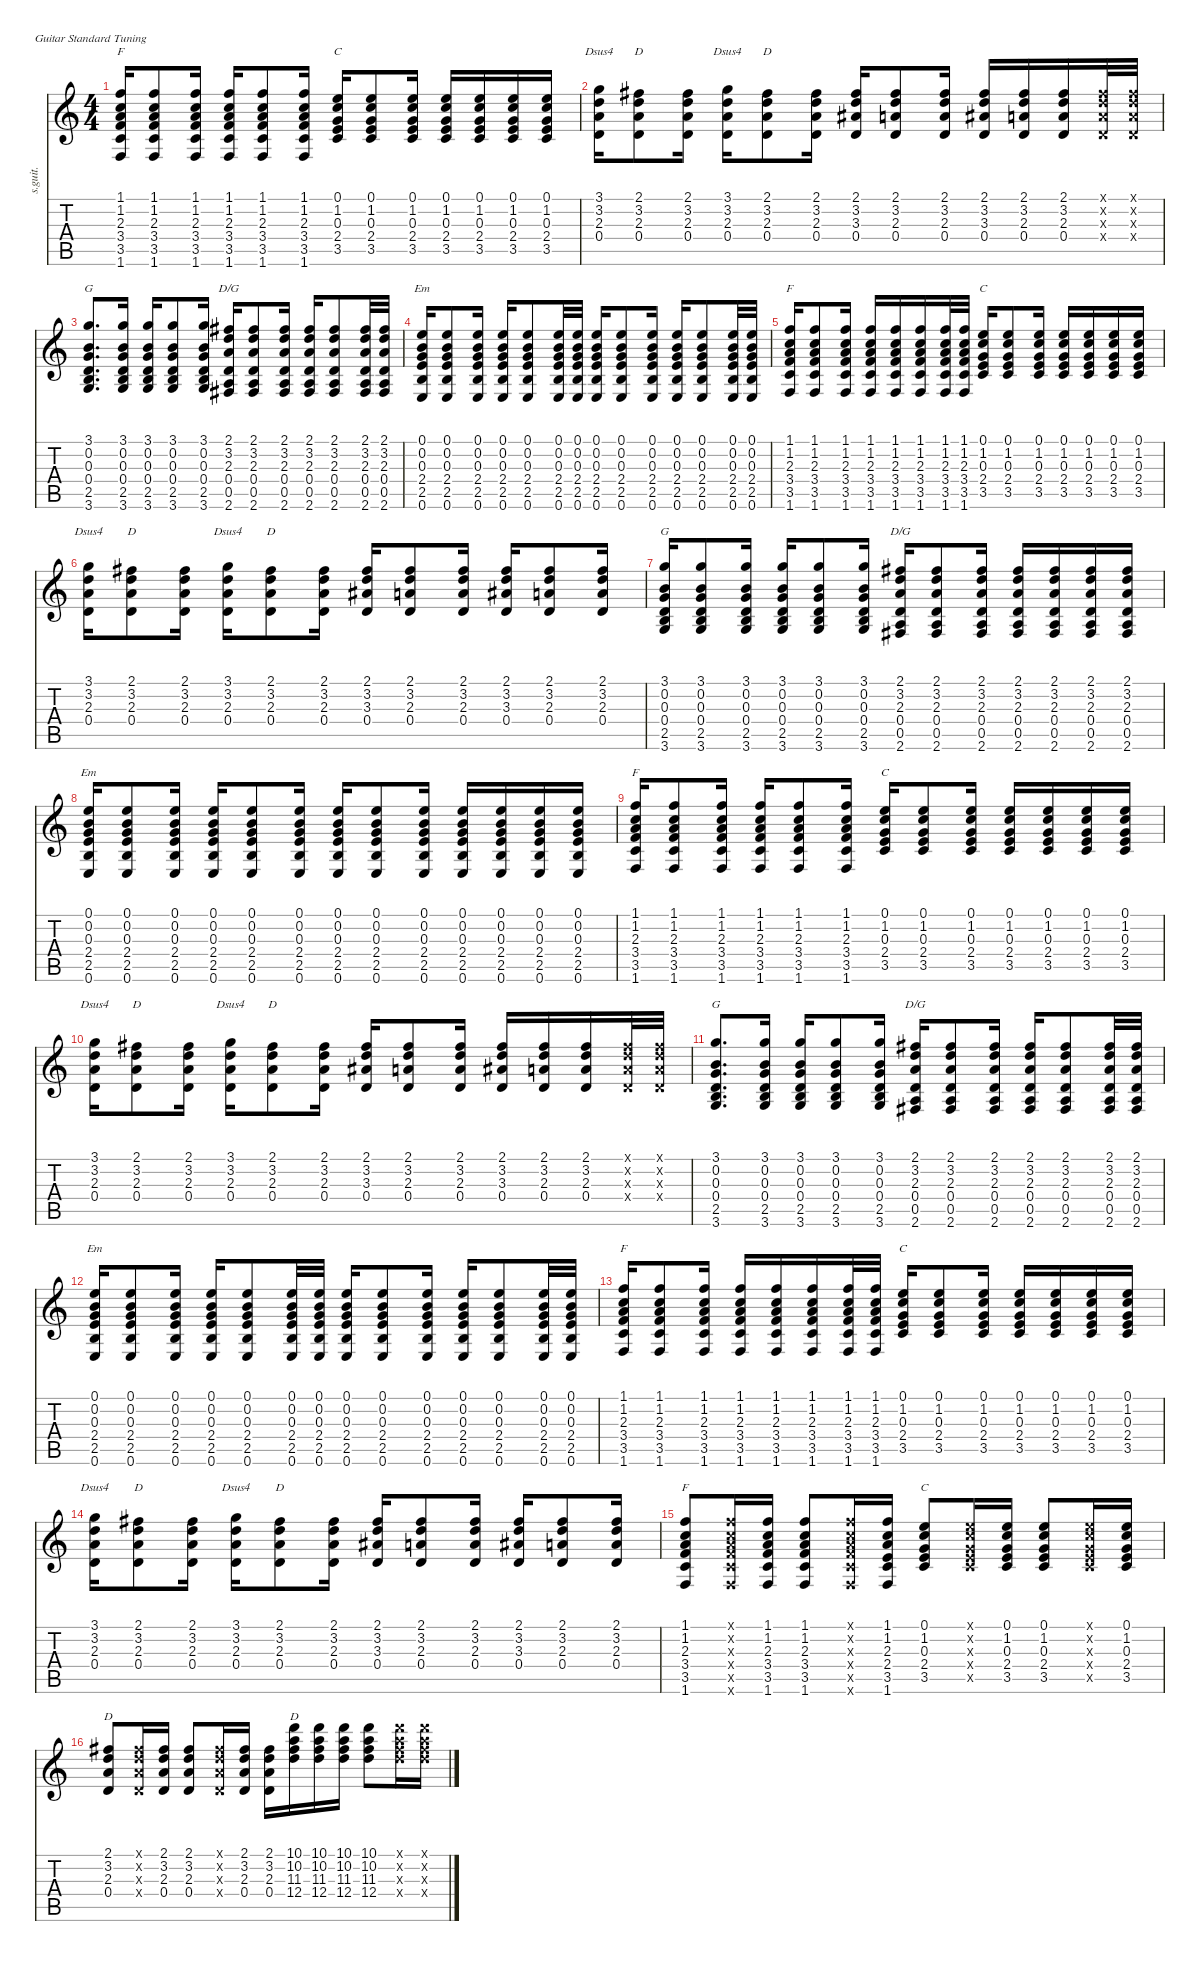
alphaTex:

\defaultSystemsLayout 4
\hideDynamics
\bracketExtendMode nobrackets
\track ("Allen Collins (Acoustic Guitar Dub)" "s.guit.") {instrument acousticguitarsteel}
\staff {score tabs}
\tuning (E4 B3 G3 D3 A2 E2)
\chord ("G" 3 1 2 2 0 x) {showdiagram false}
\chord ("Em" 3 1 2 2 0 x) {showdiagram false}
\chord ("F" 3 1 2 2 0 x) {showdiagram false}
\chord ("C" 3 1 2 2 0 x) {showdiagram false}
\chord ("D" 3 1 2 2 0 x) {showdiagram false}
\chord ("Dsus4" 3 1 2 2 0 x) {showdiagram false}
\chord ("D/G" 3 1 2 2 0 x) {showdiagram false}
\ts (4 4)
\tempo (60 hide)
\clef g2
\ks c
(1.1 1.2 2.3 3.4 3.5 1.6).16{ch "F" lyrics (0 "") lyrics (1 "") lyrics (2 "") lyrics (3 "") lyrics (4 "") dy f} (1.1 1.2 2.3 3.4 3.5 1.6).8{lyrics (0 "") lyrics (1 "") lyrics (2 "") lyrics (3 "") lyrics (4 "")} (1.1 1.2 2.3 3.4 3.5 1.6).16{lyrics (0 "") lyrics (1 "") lyrics (2 "") lyrics (3 "") lyrics (4 "")} (1.1 1.2 2.3 3.4 3.5 1.6).16{lyrics (0 "") lyrics (1 "") lyrics (2 "") lyrics (3 "") lyrics (4 "")} (1.1 1.2 2.3 3.4 3.5 1.6).8{lyrics (0 "") lyrics (1 "") lyrics (2 "") lyrics (3 "") lyrics (4 "")} (1.1 1.2 2.3 3.4 3.5 1.6).16{lyrics (0 "") lyrics (1 "") lyrics (2 "") lyrics (3 "") lyrics (4 "")} (0.1 1.2 0.3 2.4 3.5).16{ch "C" lyrics (0 "") lyrics (1 "") lyrics (2 "") lyrics (3 "") lyrics (4 "")} (0.1 1.2 0.3 2.4 3.5).8{lyrics (0 "") lyrics (1 "") lyrics (2 "") lyrics (3 "") lyrics (4 "")} (0.1 1.2 0.3 2.4 3.5).16{lyrics (0 "") lyrics (1 "") lyrics (2 "") lyrics (3 "") lyrics (4 "")} (0.1 1.2 0.3 2.4 3.5).16{lyrics (0 "") lyrics (1 "") lyrics (2 "") lyrics (3 "") lyrics (4 "")} (0.1 1.2 0.3 2.4 3.5).16{lyrics (0 "") lyrics (1 "") lyrics (2 "") lyrics (3 "") lyrics (4 "")} (0.1 1.2 0.3 2.4 3.5).16{lyrics (0 "") lyrics (1 "") lyrics (2 "") lyrics (3 "") lyrics (4 "")} (0.1 1.2 0.3 2.4 3.5).16{lyrics (0 "") lyrics (1 "") lyrics (2 "") lyrics (3 "") lyrics (4 "")} |
(3.1 3.2 2.3 0.4).16{ch "Dsus4" lyrics (0 "") lyrics (1 "") lyrics (2 "") lyrics (3 "") lyrics (4 "")} (2.1{acc #} 3.2 2.3 0.4).8{ch "D" lyrics (0 "") lyrics (1 "") lyrics (2 "") lyrics (3 "") lyrics (4 "")} (2.1{acc #} 3.2 2.3 0.4).16{lyrics (0 "") lyrics (1 "") lyrics (2 "") lyrics (3 "") lyrics (4 "")} (3.1 3.2 2.3 0.4).16{ch "Dsus4" lyrics (0 "") lyrics (1 "") lyrics (2 "") lyrics (3 "") lyrics (4 "")} (2.1{acc #} 3.2 2.3 0.4).8{ch "D" lyrics (0 "") lyrics (1 "") lyrics (2 "") lyrics (3 "") lyrics (4 "")} (2.1{acc #} 3.2 2.3 0.4).16{lyrics (0 "") lyrics (1 "") lyrics (2 "") lyrics (3 "") lyrics (4 "")} (2.1{acc #} 3.2 3.3{acc #} 0.4).16{lyrics (0 "") lyrics (1 "") lyrics (2 "") lyrics (3 "") lyrics (4 "")} (2.1{acc #} 3.2 2.3 0.4).8{lyrics (0 "") lyrics (1 "") lyrics (2 "") lyrics (3 "") lyrics (4 "")} (2.1{acc #} 3.2 2.3 0.4).16{lyrics (0 "") lyrics (1 "") lyrics (2 "") lyrics (3 "") lyrics (4 "")} (2.1{acc #} 3.2 3.3{acc #} 0.4).16{lyrics (0 "") lyrics (1 "") lyrics (2 "") lyrics (3 "") lyrics (4 "")} (2.1{acc #} 3.2 2.3 0.4).16{lyrics (0 "") lyrics (1 "") lyrics (2 "") lyrics (3 "") lyrics (4 "")} (2.1{acc #} 3.2 2.3 0.4).16{lyrics (0 "") lyrics (1 "") lyrics (2 "") lyrics (3 "") lyrics (4 "")} (2.1{x acc #} 3.2{x} 2.3{x} 0.4{x}).32{lyrics (0 "") lyrics (1 "") lyrics (2 "") lyrics (3 "") lyrics (4 "")} (2.1{x acc #} 3.2{x} 2.3{x} 0.4{x}).32{lyrics (0 "") lyrics (1 "") lyrics (2 "") lyrics (3 "") lyrics (4 "")} |
(3.1 0.2 0.3 0.4 2.5 3.6).8{d ch "G" lyrics (0 "") lyrics (1 "") lyrics (2 "") lyrics (3 "") lyrics (4 "")} (3.1 0.2 0.3 0.4 2.5 3.6).16{lyrics (0 "") lyrics (1 "") lyrics (2 "") lyrics (3 "") lyrics (4 "")} (3.1 0.2 0.3 0.4 2.5 3.6).16{lyrics (0 "") lyrics (1 "") lyrics (2 "") lyrics (3 "") lyrics (4 "")} (3.1 0.2 0.3 0.4 2.5 3.6).8{lyrics (0 "") lyrics (1 "") lyrics (2 "") lyrics (3 "") lyrics (4 "")} (3.1 0.2 0.3 0.4 2.5 3.6).16{lyrics (0 "") lyrics (1 "") lyrics (2 "") lyrics (3 "") lyrics (4 "")} (2.1{acc #} 3.2 2.3 0.4 0.5 2.6{acc #}).16{ch "D/G" lyrics (0 "") lyrics (1 "") lyrics (2 "") lyrics (3 "") lyrics (4 "")} (2.1{acc #} 3.2 2.3 0.4 0.5 2.6{acc #}).8{lyrics (0 "") lyrics (1 "") lyrics (2 "") lyrics (3 "") lyrics (4 "")} (2.1{acc #} 3.2 2.3 0.4 0.5 2.6{acc #}).16{lyrics (0 "") lyrics (1 "") lyrics (2 "") lyrics (3 "") lyrics (4 "")} (2.1{acc #} 3.2 2.3 0.4 0.5 2.6{acc #}).16{lyrics (0 "") lyrics (1 "") lyrics (2 "") lyrics (3 "") lyrics (4 "")} (2.1{acc #} 3.2 2.3 0.4 0.5 2.6{acc #}).8{lyrics (0 "") lyrics (1 "") lyrics (2 "") lyrics (3 "") lyrics (4 "")} (2.1{acc #} 3.2 2.3 0.4 0.5 2.6{acc #}).32{lyrics (0 "") lyrics (1 "") lyrics (2 "") lyrics (3 "") lyrics (4 "")} (2.1{acc #} 3.2 2.3 0.4 0.5 2.6{acc #}).32{lyrics (0 "") lyrics (1 "") lyrics (2 "") lyrics (3 "") lyrics (4 "")} |
(0.1 0.2 0.3 2.4 2.5 0.6).16{ch "Em" lyrics (0 "") lyrics (1 "") lyrics (2 "") lyrics (3 "") lyrics (4 "")} (0.1 0.2 0.3 2.4 2.5 0.6).8{lyrics (0 "") lyrics (1 "") lyrics (2 "") lyrics (3 "") lyrics (4 "")} (0.1 0.2 0.3 2.4 2.5 0.6).16{lyrics (0 "") lyrics (1 "") lyrics (2 "") lyrics (3 "") lyrics (4 "")} (0.1 0.2 0.3 2.4 2.5 0.6).16{lyrics (0 "") lyrics (1 "") lyrics (2 "") lyrics (3 "") lyrics (4 "")} (0.1 0.2 0.3 2.4 2.5 0.6).8{lyrics (0 "") lyrics (1 "") lyrics (2 "") lyrics (3 "") lyrics (4 "")} (0.1 0.2 0.3 2.4 2.5 0.6).32{lyrics (0 "") lyrics (1 "") lyrics (2 "") lyrics (3 "") lyrics (4 "")} (0.1 0.2 0.3 2.4 2.5 0.6).32{lyrics (0 "") lyrics (1 "") lyrics (2 "") lyrics (3 "") lyrics (4 "")} (0.1 0.2 0.3 2.4 2.5 0.6).16{lyrics (0 "") lyrics (1 "") lyrics (2 "") lyrics (3 "") lyrics (4 "")} (0.1 0.2 0.3 2.4 2.5 0.6).8{lyrics (0 "") lyrics (1 "") lyrics (2 "") lyrics (3 "") lyrics (4 "")} (0.1 0.2 0.3 2.4 2.5 0.6).16{lyrics (0 "") lyrics (1 "") lyrics (2 "") lyrics (3 "") lyrics (4 "")} (0.1 0.2 0.3 2.4 2.5 0.6).16{lyrics (0 "") lyrics (1 "") lyrics (2 "") lyrics (3 "") lyrics (4 "")} (0.1 0.2 0.3 2.4 2.5 0.6).8{lyrics (0 "") lyrics (1 "") lyrics (2 "") lyrics (3 "") lyrics (4 "")} (0.1 0.2 0.3 2.4 2.5 0.6).32{lyrics (0 "") lyrics (1 "") lyrics (2 "") lyrics (3 "") lyrics (4 "")} (0.1 0.2 0.3 2.4 2.5 0.6).32{lyrics (0 "") lyrics (1 "") lyrics (2 "") lyrics (3 "") lyrics (4 "")} |
(1.1 1.2 2.3 3.4 3.5 1.6).16{ch "F" lyrics (0 "") lyrics (1 "") lyrics (2 "") lyrics (3 "") lyrics (4 "")} (1.1 1.2 2.3 3.4 3.5 1.6).8{lyrics (0 "") lyrics (1 "") lyrics (2 "") lyrics (3 "") lyrics (4 "")} (1.1 1.2 2.3 3.4 3.5 1.6).16{lyrics (0 "") lyrics (1 "") lyrics (2 "") lyrics (3 "") lyrics (4 "")} (1.1 1.2 2.3 3.4 3.5 1.6).16{lyrics (0 "") lyrics (1 "") lyrics (2 "") lyrics (3 "") lyrics (4 "")} (1.1 1.2 2.3 3.4 3.5 1.6).16{lyrics (0 "") lyrics (1 "") lyrics (2 "") lyrics (3 "") lyrics (4 "")} (1.1 1.2 2.3 3.4 3.5 1.6).16{lyrics (0 "") lyrics (1 "") lyrics (2 "") lyrics (3 "") lyrics (4 "")} (1.1 1.2 2.3 3.4 3.5 1.6).32{lyrics (0 "") lyrics (1 "") lyrics (2 "") lyrics (3 "") lyrics (4 "")} (1.1 1.2 2.3 3.4 3.5 1.6).32{lyrics (0 "") lyrics (1 "") lyrics (2 "") lyrics (3 "") lyrics (4 "")} (0.1 1.2 0.3 2.4 3.5).16{ch "C" lyrics (0 "") lyrics (1 "") lyrics (2 "") lyrics (3 "") lyrics (4 "")} (0.1 1.2 0.3 2.4 3.5).8{lyrics (0 "") lyrics (1 "") lyrics (2 "") lyrics (3 "") lyrics (4 "")} (0.1 1.2 0.3 2.4 3.5).16{lyrics (0 "") lyrics (1 "") lyrics (2 "") lyrics (3 "") lyrics (4 "")} (0.1 1.2 0.3 2.4 3.5).16{lyrics (0 "") lyrics (1 "") lyrics (2 "") lyrics (3 "") lyrics (4 "")} (0.1 1.2 0.3 2.4 3.5).16{lyrics (0 "") lyrics (1 "") lyrics (2 "") lyrics (3 "") lyrics (4 "")} (0.1 1.2 0.3 2.4 3.5).16{lyrics (0 "") lyrics (1 "") lyrics (2 "") lyrics (3 "") lyrics (4 "")} (0.1 1.2 0.3 2.4 3.5).16{lyrics (0 "") lyrics (1 "") lyrics (2 "") lyrics (3 "") lyrics (4 "")} |
(3.1 3.2 2.3 0.4).16{ch "Dsus4" lyrics (0 "") lyrics (1 "") lyrics (2 "") lyrics (3 "") lyrics (4 "")} (2.1{acc #} 3.2 2.3 0.4).8{ch "D" lyrics (0 "") lyrics (1 "") lyrics (2 "") lyrics (3 "") lyrics (4 "")} (2.1{acc #} 3.2 2.3 0.4).16{lyrics (0 "") lyrics (1 "") lyrics (2 "") lyrics (3 "") lyrics (4 "")} (3.1 3.2 2.3 0.4).16{ch "Dsus4" lyrics (0 "") lyrics (1 "") lyrics (2 "") lyrics (3 "") lyrics (4 "")} (2.1{acc #} 3.2 2.3 0.4).8{ch "D" lyrics (0 "") lyrics (1 "") lyrics (2 "") lyrics (3 "") lyrics (4 "")} (2.1{acc #} 3.2 2.3 0.4).16{lyrics (0 "") lyrics (1 "") lyrics (2 "") lyrics (3 "") lyrics (4 "")} (2.1{acc #} 3.2 3.3{acc #} 0.4).16{lyrics (0 "") lyrics (1 "") lyrics (2 "") lyrics (3 "") lyrics (4 "")} (2.1{acc #} 3.2 2.3 0.4).8{lyrics (0 "") lyrics (1 "") lyrics (2 "") lyrics (3 "") lyrics (4 "")} (2.1{acc #} 3.2 2.3 0.4).16{lyrics (0 "") lyrics (1 "") lyrics (2 "") lyrics (3 "") lyrics (4 "")} (2.1{acc #} 3.2 3.3{acc #} 0.4).16{lyrics (0 "") lyrics (1 "") lyrics (2 "") lyrics (3 "") lyrics (4 "")} (2.1{acc #} 3.2 2.3 0.4).8{lyrics (0 "") lyrics (1 "") lyrics (2 "") lyrics (3 "") lyrics (4 "")} (2.1{acc #} 3.2 2.3 0.4).16{lyrics (0 "") lyrics (1 "") lyrics (2 "") lyrics (3 "") lyrics (4 "")} |
(3.1 0.2 0.3 0.4 2.5 3.6).16{ch "G" lyrics (0 "") lyrics (1 "") lyrics (2 "") lyrics (3 "") lyrics (4 "")} (3.1 0.2 0.3 0.4 2.5 3.6).8{lyrics (0 "") lyrics (1 "") lyrics (2 "") lyrics (3 "") lyrics (4 "")} (3.1 0.2 0.3 0.4 2.5 3.6).16{lyrics (0 "") lyrics (1 "") lyrics (2 "") lyrics (3 "") lyrics (4 "")} (3.1 0.2 0.3 0.4 2.5 3.6).16{lyrics (0 "") lyrics (1 "") lyrics (2 "") lyrics (3 "") lyrics (4 "")} (3.1 0.2 0.3 0.4 2.5 3.6).8{lyrics (0 "") lyrics (1 "") lyrics (2 "") lyrics (3 "") lyrics (4 "")} (3.1 0.2 0.3 0.4 2.5 3.6).16{lyrics (0 "") lyrics (1 "") lyrics (2 "") lyrics (3 "") lyrics (4 "")} (2.1{acc #} 3.2 2.3 0.4 0.5 2.6{acc #}).16{ch "D/G" lyrics (0 "") lyrics (1 "") lyrics (2 "") lyrics (3 "") lyrics (4 "")} (2.1{acc #} 3.2 2.3 0.4 0.5 2.6{acc #}).8{lyrics (0 "") lyrics (1 "") lyrics (2 "") lyrics (3 "") lyrics (4 "")} (2.1{acc #} 3.2 2.3 0.4 0.5 2.6{acc #}).16{lyrics (0 "") lyrics (1 "") lyrics (2 "") lyrics (3 "") lyrics (4 "")} (2.1{acc #} 3.2 2.3 0.4 0.5 2.6{acc #}).16{lyrics (0 "") lyrics (1 "") lyrics (2 "") lyrics (3 "") lyrics (4 "")} (2.1{acc #} 3.2 2.3 0.4 0.5 2.6{acc #}).16{lyrics (0 "") lyrics (1 "") lyrics (2 "") lyrics (3 "") lyrics (4 "")} (2.1{acc #} 3.2 2.3 0.4 0.5 2.6{acc #}).16{lyrics (0 "") lyrics (1 "") lyrics (2 "") lyrics (3 "") lyrics (4 "")} (2.1{acc #} 3.2 2.3 0.4 0.5 2.6{acc #}).16{lyrics (0 "") lyrics (1 "") lyrics (2 "") lyrics (3 "") lyrics (4 "")} |
(0.1 0.2 0.3 2.4 2.5 0.6).16{ch "Em" lyrics (0 "") lyrics (1 "") lyrics (2 "") lyrics (3 "") lyrics (4 "")} (0.1 0.2 0.3 2.4 2.5 0.6).8{lyrics (0 "") lyrics (1 "") lyrics (2 "") lyrics (3 "") lyrics (4 "")} (0.1 0.2 0.3 2.4 2.5 0.6).16{lyrics (0 "") lyrics (1 "") lyrics (2 "") lyrics (3 "") lyrics (4 "")} (0.1 0.2 0.3 2.4 2.5 0.6).16{lyrics (0 "") lyrics (1 "") lyrics (2 "") lyrics (3 "") lyrics (4 "")} (0.1 0.2 0.3 2.4 2.5 0.6).8{lyrics (0 "") lyrics (1 "") lyrics (2 "") lyrics (3 "") lyrics (4 "")} (0.1 0.2 0.3 2.4 2.5 0.6).16{lyrics (0 "") lyrics (1 "") lyrics (2 "") lyrics (3 "") lyrics (4 "")} (0.1 0.2 0.3 2.4 2.5 0.6).16{lyrics (0 "") lyrics (1 "") lyrics (2 "") lyrics (3 "") lyrics (4 "")} (0.1 0.2 0.3 2.4 2.5 0.6).8{lyrics (0 "") lyrics (1 "") lyrics (2 "") lyrics (3 "") lyrics (4 "")} (0.1 0.2 0.3 2.4 2.5 0.6).16{lyrics (0 "") lyrics (1 "") lyrics (2 "") lyrics (3 "") lyrics (4 "")} (0.1 0.2 0.3 2.4 2.5 0.6).16{lyrics (0 "") lyrics (1 "") lyrics (2 "") lyrics (3 "") lyrics (4 "")} (0.1 0.2 0.3 2.4 2.5 0.6).16{lyrics (0 "") lyrics (1 "") lyrics (2 "") lyrics (3 "") lyrics (4 "")} (0.1 0.2 0.3 2.4 2.5 0.6).16{lyrics (0 "") lyrics (1 "") lyrics (2 "") lyrics (3 "") lyrics (4 "")} (0.1 0.2 0.3 2.4 2.5 0.6).16{lyrics (0 "") lyrics (1 "") lyrics (2 "") lyrics (3 "") lyrics (4 "")} |
(1.1 1.2 2.3 3.4 3.5 1.6).16{ch "F" lyrics (0 "") lyrics (1 "") lyrics (2 "") lyrics (3 "") lyrics (4 "")} (1.1 1.2 2.3 3.4 3.5 1.6).8{lyrics (0 "") lyrics (1 "") lyrics (2 "") lyrics (3 "") lyrics (4 "")} (1.1 1.2 2.3 3.4 3.5 1.6).16{lyrics (0 "") lyrics (1 "") lyrics (2 "") lyrics (3 "") lyrics (4 "")} (1.1 1.2 2.3 3.4 3.5 1.6).16{lyrics (0 "") lyrics (1 "") lyrics (2 "") lyrics (3 "") lyrics (4 "")} (1.1 1.2 2.3 3.4 3.5 1.6).8{lyrics (0 "") lyrics (1 "") lyrics (2 "") lyrics (3 "") lyrics (4 "")} (1.1 1.2 2.3 3.4 3.5 1.6).16{lyrics (0 "") lyrics (1 "") lyrics (2 "") lyrics (3 "") lyrics (4 "")} (0.1 1.2 0.3 2.4 3.5).16{ch "C" lyrics (0 "") lyrics (1 "") lyrics (2 "") lyrics (3 "") lyrics (4 "")} (0.1 1.2 0.3 2.4 3.5).8{lyrics (0 "") lyrics (1 "") lyrics (2 "") lyrics (3 "") lyrics (4 "")} (0.1 1.2 0.3 2.4 3.5).16{lyrics (0 "") lyrics (1 "") lyrics (2 "") lyrics (3 "") lyrics (4 "")} (0.1 1.2 0.3 2.4 3.5).16{lyrics (0 "") lyrics (1 "") lyrics (2 "") lyrics (3 "") lyrics (4 "")} (0.1 1.2 0.3 2.4 3.5).16{lyrics (0 "") lyrics (1 "") lyrics (2 "") lyrics (3 "") lyrics (4 "")} (0.1 1.2 0.3 2.4 3.5).16{lyrics (0 "") lyrics (1 "") lyrics (2 "") lyrics (3 "") lyrics (4 "")} (0.1 1.2 0.3 2.4 3.5).16{lyrics (0 "") lyrics (1 "") lyrics (2 "") lyrics (3 "") lyrics (4 "")} |
(3.1 3.2 2.3 0.4).16{ch "Dsus4" lyrics (0 "") lyrics (1 "") lyrics (2 "") lyrics (3 "") lyrics (4 "")} (2.1{acc #} 3.2 2.3 0.4).8{ch "D" lyrics (0 "") lyrics (1 "") lyrics (2 "") lyrics (3 "") lyrics (4 "")} (2.1{acc #} 3.2 2.3 0.4).16{lyrics (0 "") lyrics (1 "") lyrics (2 "") lyrics (3 "") lyrics (4 "")} (3.1 3.2 2.3 0.4).16{ch "Dsus4" lyrics (0 "") lyrics (1 "") lyrics (2 "") lyrics (3 "") lyrics (4 "")} (2.1{acc #} 3.2 2.3 0.4).8{ch "D" lyrics (0 "") lyrics (1 "") lyrics (2 "") lyrics (3 "") lyrics (4 "")} (2.1{acc #} 3.2 2.3 0.4).16{lyrics (0 "") lyrics (1 "") lyrics (2 "") lyrics (3 "") lyrics (4 "")} (2.1{acc #} 3.2 3.3{acc #} 0.4).16{lyrics (0 "") lyrics (1 "") lyrics (2 "") lyrics (3 "") lyrics (4 "")} (2.1{acc #} 3.2 2.3 0.4).8{lyrics (0 "") lyrics (1 "") lyrics (2 "") lyrics (3 "") lyrics (4 "")} (2.1{acc #} 3.2 2.3 0.4).16{lyrics (0 "") lyrics (1 "") lyrics (2 "") lyrics (3 "") lyrics (4 "")} (2.1{acc #} 3.2 3.3{acc #} 0.4).16{lyrics (0 "") lyrics (1 "") lyrics (2 "") lyrics (3 "") lyrics (4 "")} (2.1{acc #} 3.2 2.3 0.4).16{lyrics (0 "") lyrics (1 "") lyrics (2 "") lyrics (3 "") lyrics (4 "")} (2.1{acc #} 3.2 2.3 0.4).16{lyrics (0 "") lyrics (1 "") lyrics (2 "") lyrics (3 "") lyrics (4 "")} (2.1{x acc #} 3.2{x} 2.3{x} 0.4{x}).32{lyrics (0 "") lyrics (1 "") lyrics (2 "") lyrics (3 "") lyrics (4 "")} (2.1{x acc #} 3.2{x} 2.3{x} 0.4{x}).32{lyrics (0 "") lyrics (1 "") lyrics (2 "") lyrics (3 "") lyrics (4 "")} |
(3.1 0.2 0.3 0.4 2.5 3.6).8{d ch "G" lyrics (0 "") lyrics (1 "") lyrics (2 "") lyrics (3 "") lyrics (4 "")} (3.1 0.2 0.3 0.4 2.5 3.6).16{lyrics (0 "") lyrics (1 "") lyrics (2 "") lyrics (3 "") lyrics (4 "")} (3.1 0.2 0.3 0.4 2.5 3.6).16{lyrics (0 "") lyrics (1 "") lyrics (2 "") lyrics (3 "") lyrics (4 "")} (3.1 0.2 0.3 0.4 2.5 3.6).8{lyrics (0 "") lyrics (1 "") lyrics (2 "") lyrics (3 "") lyrics (4 "")} (3.1 0.2 0.3 0.4 2.5 3.6).16{lyrics (0 "") lyrics (1 "") lyrics (2 "") lyrics (3 "") lyrics (4 "")} (2.1{acc #} 3.2 2.3 0.4 0.5 2.6{acc #}).16{ch "D/G" lyrics (0 "") lyrics (1 "") lyrics (2 "") lyrics (3 "") lyrics (4 "")} (2.1{acc #} 3.2 2.3 0.4 0.5 2.6{acc #}).8{lyrics (0 "") lyrics (1 "") lyrics (2 "") lyrics (3 "") lyrics (4 "")} (2.1{acc #} 3.2 2.3 0.4 0.5 2.6{acc #}).16{lyrics (0 "") lyrics (1 "") lyrics (2 "") lyrics (3 "") lyrics (4 "")} (2.1{acc #} 3.2 2.3 0.4 0.5 2.6{acc #}).16{lyrics (0 "") lyrics (1 "") lyrics (2 "") lyrics (3 "") lyrics (4 "")} (2.1{acc #} 3.2 2.3 0.4 0.5 2.6{acc #}).8{lyrics (0 "") lyrics (1 "") lyrics (2 "") lyrics (3 "") lyrics (4 "")} (2.1{acc #} 3.2 2.3 0.4 0.5 2.6{acc #}).32{lyrics (0 "") lyrics (1 "") lyrics (2 "") lyrics (3 "") lyrics (4 "")} (2.1{acc #} 3.2 2.3 0.4 0.5 2.6{acc #}).32{lyrics (0 "") lyrics (1 "") lyrics (2 "") lyrics (3 "") lyrics (4 "")} |
(0.1 0.2 0.3 2.4 2.5 0.6).16{ch "Em" lyrics (0 "") lyrics (1 "") lyrics (2 "") lyrics (3 "") lyrics (4 "")} (0.1 0.2 0.3 2.4 2.5 0.6).8{lyrics (0 "") lyrics (1 "") lyrics (2 "") lyrics (3 "") lyrics (4 "")} (0.1 0.2 0.3 2.4 2.5 0.6).16{lyrics (0 "") lyrics (1 "") lyrics (2 "") lyrics (3 "") lyrics (4 "")} (0.1 0.2 0.3 2.4 2.5 0.6).16{lyrics (0 "") lyrics (1 "") lyrics (2 "") lyrics (3 "") lyrics (4 "")} (0.1 0.2 0.3 2.4 2.5 0.6).8{lyrics (0 "") lyrics (1 "") lyrics (2 "") lyrics (3 "") lyrics (4 "")} (0.1 0.2 0.3 2.4 2.5 0.6).32{lyrics (0 "") lyrics (1 "") lyrics (2 "") lyrics (3 "") lyrics (4 "")} (0.1 0.2 0.3 2.4 2.5 0.6).32{lyrics (0 "") lyrics (1 "") lyrics (2 "") lyrics (3 "") lyrics (4 "")} (0.1 0.2 0.3 2.4 2.5 0.6).16{lyrics (0 "") lyrics (1 "") lyrics (2 "") lyrics (3 "") lyrics (4 "")} (0.1 0.2 0.3 2.4 2.5 0.6).8{lyrics (0 "") lyrics (1 "") lyrics (2 "") lyrics (3 "") lyrics (4 "")} (0.1 0.2 0.3 2.4 2.5 0.6).16{lyrics (0 "") lyrics (1 "") lyrics (2 "") lyrics (3 "") lyrics (4 "")} (0.1 0.2 0.3 2.4 2.5 0.6).16{lyrics (0 "") lyrics (1 "") lyrics (2 "") lyrics (3 "") lyrics (4 "")} (0.1 0.2 0.3 2.4 2.5 0.6).8{lyrics (0 "") lyrics (1 "") lyrics (2 "") lyrics (3 "") lyrics (4 "")} (0.1 0.2 0.3 2.4 2.5 0.6).32{lyrics (0 "") lyrics (1 "") lyrics (2 "") lyrics (3 "") lyrics (4 "")} (0.1 0.2 0.3 2.4 2.5 0.6).32{lyrics (0 "") lyrics (1 "") lyrics (2 "") lyrics (3 "") lyrics (4 "")} |
(1.1 1.2 2.3 3.4 3.5 1.6).16{ch "F" lyrics (0 "") lyrics (1 "") lyrics (2 "") lyrics (3 "") lyrics (4 "")} (1.1 1.2 2.3 3.4 3.5 1.6).8{lyrics (0 "") lyrics (1 "") lyrics (2 "") lyrics (3 "") lyrics (4 "")} (1.1 1.2 2.3 3.4 3.5 1.6).16{lyrics (0 "") lyrics (1 "") lyrics (2 "") lyrics (3 "") lyrics (4 "")} (1.1 1.2 2.3 3.4 3.5 1.6).16{lyrics (0 "") lyrics (1 "") lyrics (2 "") lyrics (3 "") lyrics (4 "")} (1.1 1.2 2.3 3.4 3.5 1.6).16{lyrics (0 "") lyrics (1 "") lyrics (2 "") lyrics (3 "") lyrics (4 "")} (1.1 1.2 2.3 3.4 3.5 1.6).16{lyrics (0 "") lyrics (1 "") lyrics (2 "") lyrics (3 "") lyrics (4 "")} (1.1 1.2 2.3 3.4 3.5 1.6).32{lyrics (0 "") lyrics (1 "") lyrics (2 "") lyrics (3 "") lyrics (4 "")} (1.1 1.2 2.3 3.4 3.5 1.6).32{lyrics (0 "") lyrics (1 "") lyrics (2 "") lyrics (3 "") lyrics (4 "")} (0.1 1.2 0.3 2.4 3.5).16{ch "C" lyrics (0 "") lyrics (1 "") lyrics (2 "") lyrics (3 "") lyrics (4 "")} (0.1 1.2 0.3 2.4 3.5).8{lyrics (0 "") lyrics (1 "") lyrics (2 "") lyrics (3 "") lyrics (4 "")} (0.1 1.2 0.3 2.4 3.5).16{lyrics (0 "") lyrics (1 "") lyrics (2 "") lyrics (3 "") lyrics (4 "")} (0.1 1.2 0.3 2.4 3.5).16{lyrics (0 "") lyrics (1 "") lyrics (2 "") lyrics (3 "") lyrics (4 "")} (0.1 1.2 0.3 2.4 3.5).16{lyrics (0 "") lyrics (1 "") lyrics (2 "") lyrics (3 "") lyrics (4 "")} (0.1 1.2 0.3 2.4 3.5).16{lyrics (0 "") lyrics (1 "") lyrics (2 "") lyrics (3 "") lyrics (4 "")} (0.1 1.2 0.3 2.4 3.5).16{lyrics (0 "") lyrics (1 "") lyrics (2 "") lyrics (3 "") lyrics (4 "")} |
(3.1 3.2 2.3 0.4).16{ch "Dsus4" lyrics (0 "") lyrics (1 "") lyrics (2 "") lyrics (3 "") lyrics (4 "")} (2.1{acc #} 3.2 2.3 0.4).8{ch "D" lyrics (0 "") lyrics (1 "") lyrics (2 "") lyrics (3 "") lyrics (4 "")} (2.1{acc #} 3.2 2.3 0.4).16{lyrics (0 "") lyrics (1 "") lyrics (2 "") lyrics (3 "") lyrics (4 "")} (3.1 3.2 2.3 0.4).16{ch "Dsus4" lyrics (0 "") lyrics (1 "") lyrics (2 "") lyrics (3 "") lyrics (4 "")} (2.1{acc #} 3.2 2.3 0.4).8{ch "D" lyrics (0 "") lyrics (1 "") lyrics (2 "") lyrics (3 "") lyrics (4 "")} (2.1{acc #} 3.2 2.3 0.4).16{lyrics (0 "") lyrics (1 "") lyrics (2 "") lyrics (3 "") lyrics (4 "")} (2.1{acc #} 3.2 3.3{acc #} 0.4).16{lyrics (0 "") lyrics (1 "") lyrics (2 "") lyrics (3 "") lyrics (4 "")} (2.1{acc #} 3.2 2.3 0.4).8{lyrics (0 "") lyrics (1 "") lyrics (2 "") lyrics (3 "") lyrics (4 "")} (2.1{acc #} 3.2 2.3 0.4).16{lyrics (0 "") lyrics (1 "") lyrics (2 "") lyrics (3 "") lyrics (4 "")} (2.1{acc #} 3.2 3.3{acc #} 0.4).16{lyrics (0 "") lyrics (1 "") lyrics (2 "") lyrics (3 "") lyrics (4 "")} (2.1{acc #} 3.2 2.3 0.4).8{lyrics (0 "") lyrics (1 "") lyrics (2 "") lyrics (3 "") lyrics (4 "")} (2.1{acc #} 3.2 2.3 0.4).16{lyrics (0 "") lyrics (1 "") lyrics (2 "") lyrics (3 "") lyrics (4 "")} |
(1.1 1.2 2.3 3.4 3.5 1.6).8{ch "F" lyrics (0 "") lyrics (1 "") lyrics (2 "") lyrics (3 "") lyrics (4 "")} (1.1{x} 1.2{x} 2.3{x} 3.4{x} 3.5{x} 1.6{x}).16{lyrics (0 "") lyrics (1 "") lyrics (2 "") lyrics (3 "") lyrics (4 "")} (1.1 1.2 2.3 3.4 3.5 1.6).16{lyrics (0 "") lyrics (1 "") lyrics (2 "") lyrics (3 "") lyrics (4 "")} (1.1 1.2 2.3 3.4 3.5 1.6).8{lyrics (0 "") lyrics (1 "") lyrics (2 "") lyrics (3 "") lyrics (4 "")} (1.1{x} 1.2{x} 2.3{x} 3.4{x} 3.5{x} 1.6{x}).16{lyrics (0 "") lyrics (1 "") lyrics (2 "") lyrics (3 "") lyrics (4 "")} (1.1 1.2 2.3 2.4 3.5 1.6).16{lyrics (0 "") lyrics (1 "") lyrics (2 "") lyrics (3 "") lyrics (4 "")} (0.1 1.2 0.3 2.4 3.5).8{ch "C" lyrics (0 "") lyrics (1 "") lyrics (2 "") lyrics (3 "") lyrics (4 "")} (0.1{x} 1.2{x} 0.3{x} 2.4{x} 3.5{x}).16{lyrics (0 "") lyrics (1 "") lyrics (2 "") lyrics (3 "") lyrics (4 "")} (0.1 1.2 0.3 2.4 3.5).16{lyrics (0 "") lyrics (1 "") lyrics (2 "") lyrics (3 "") lyrics (4 "")} (0.1 1.2 0.3 2.4 3.5).8{lyrics (0 "") lyrics (1 "") lyrics (2 "") lyrics (3 "") lyrics (4 "")} (0.1{x} 1.2{x} 0.3{x} 2.4{x} 3.5{x}).16{lyrics (0 "") lyrics (1 "") lyrics (2 "") lyrics (3 "") lyrics (4 "")} (0.1 1.2 0.3 2.4 3.5).16{lyrics (0 "") lyrics (1 "") lyrics (2 "") lyrics (3 "") lyrics (4 "")} |
(2.1{acc #} 3.2 2.3 0.4).8{ch "D" lyrics (0 "") lyrics (1 "") lyrics (2 "") lyrics (3 "") lyrics (4 "")} (2.1{x acc #} 3.2{x} 2.3{x} 0.4{x}).16{lyrics (0 "") lyrics (1 "") lyrics (2 "") lyrics (3 "") lyrics (4 "")} (2.1{acc #} 3.2 2.3 0.4).16{lyrics (0 "") lyrics (1 "") lyrics (2 "") lyrics (3 "") lyrics (4 "")} (2.1{acc #} 3.2 2.3 0.4).8{lyrics (0 "") lyrics (1 "") lyrics (2 "") lyrics (3 "") lyrics (4 "")} (2.1{x acc #} 3.2{x} 2.3{x} 0.4{x}).16{lyrics (0 "") lyrics (1 "") lyrics (2 "") lyrics (3 "") lyrics (4 "")} (2.1{acc #} 3.2 2.3 0.4).16{lyrics (0 "") lyrics (1 "") lyrics (2 "") lyrics (3 "") lyrics (4 "")} (2.1{acc #} 3.2 2.3 0.4).16{lyrics (0 "") lyrics (1 "") lyrics (2 "") lyrics (3 "") lyrics (4 "")} (10.1 10.2 11.3{acc #} 12.4).16{ch "D" lyrics (0 "") lyrics (1 "") lyrics (2 "") lyrics (3 "") lyrics (4 "")} (10.1 10.2 11.3{acc #} 12.4).16{lyrics (0 "") lyrics (1 "") lyrics (2 "") lyrics (3 "") lyrics (4 "")} (10.1 10.2 11.3{acc #} 12.4).16{lyrics (0 "") lyrics (1 "") lyrics (2 "") lyrics (3 "") lyrics (4 "")} (10.1 10.2 11.3{acc #} 12.4).8{lyrics (0 "") lyrics (1 "") lyrics (2 "") lyrics (3 "") lyrics (4 "")} (10.1{x} 10.2{x} 11.3{x acc #} 12.4{x}).16{lyrics (0 "") lyrics (1 "") lyrics (2 "") lyrics (3 "") lyrics (4 "")} (10.1{x} 10.2{x} 11.3{x acc #} 12.4{x}).16{lyrics (0 "") lyrics (1 "") lyrics (2 "") lyrics (3 "") lyrics (4 "")}
